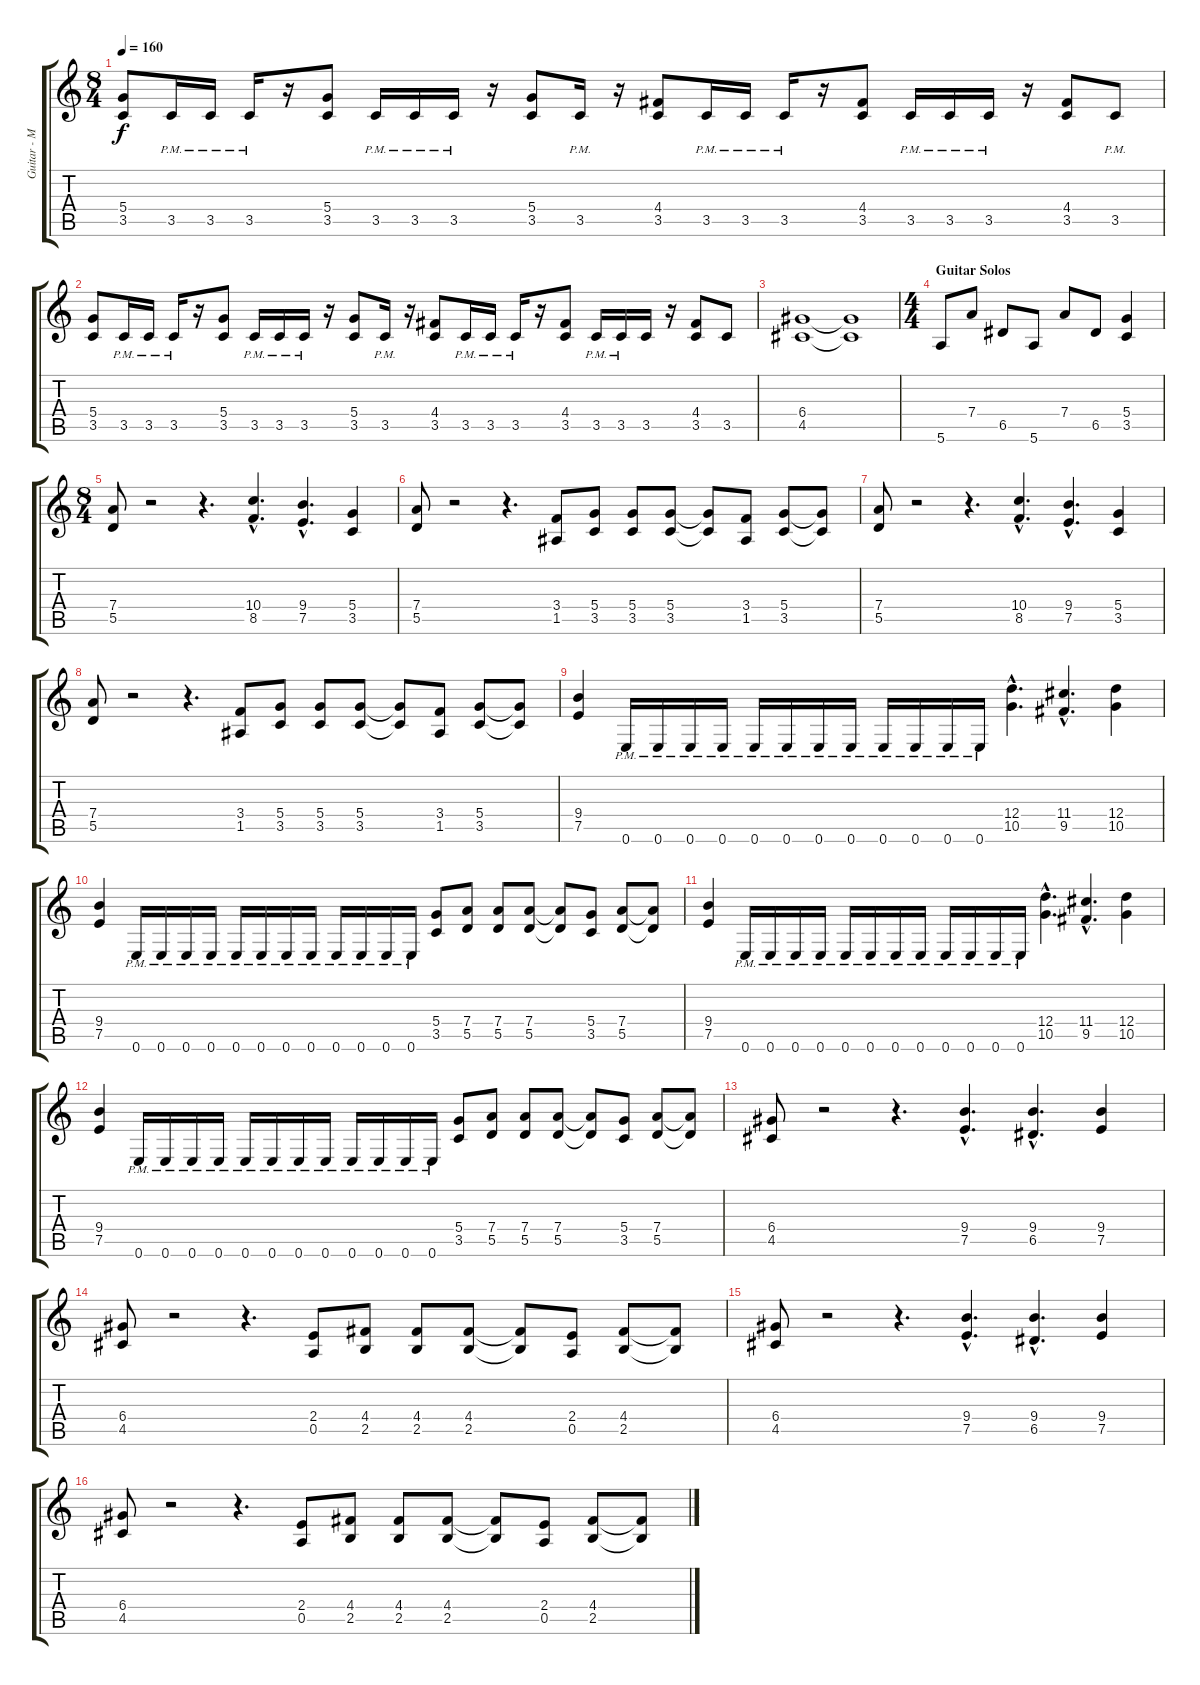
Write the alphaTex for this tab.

\track ("Guitar - Michael Denner" "Guitar - M") {instrument distortionguitar}
\staff {score tabs}
\tuning (E4 B3 G3 D3 A2 E2) {hide}
\ts (8 4)
\tempo 160
\clef g2
\ks c
(5.4 3.5).8{dy f} 3.5{pm}.16 3.5{pm}.16 3.5{pm}.16 r.16 (5.4 3.5).8 3.5{pm}.16 3.5{pm}.16 3.5{pm}.16 r.16 (5.4 3.5).8 3.5{pm}.16 r.16 (4.4 3.5).8 3.5{pm}.16 3.5{pm}.16 3.5{pm}.16 r.16 (4.4 3.5).8 3.5{pm}.16 3.5{pm}.16 3.5{pm}.16 r.16 (4.4 3.5).8 3.5{pm}.8 |
(5.4 3.5).8 3.5{pm}.16 3.5{pm}.16 3.5{pm}.16 r.16 (5.4 3.5).8 3.5{pm}.16 3.5{pm}.16 3.5{pm}.16 r.16 (5.4 3.5).8 3.5{pm}.16 r.16 (4.4 3.5).8 3.5{pm}.16 3.5{pm}.16 3.5{pm}.16 r.16 (4.4 3.5).8 3.5{pm}.16 3.5{pm}.16 3.5.16 r.16 (4.4 3.5).8 3.5.8 |
(6.4 4.5).1 (6.4{t} 4.5{t}).1 |
\ts (4 4)
\section ("" "Guitar Solos")
5.6.8 7.4.8 6.5.8 5.6.8 7.4.8 6.5.8 (5.4 3.5).4 |
\ts (8 4)
(7.4 5.5).8 r.2 r.4{d} (10.4{hac} 8.5{hac}).4{d} (9.4{hac} 7.5{hac}).4{d} (5.4 3.5).4 |
(7.4 5.5).8 r.2 r.4{d} (3.4 1.5).8 (5.4 3.5).8 (5.4 3.5).8 (5.4 3.5).8 (5.4{t} 3.5{t}).8 (3.4 1.5).8 (5.4 3.5).8 (5.4{t} 3.5{t}).8 |
(7.4 5.5).8 r.2 r.4{d} (10.4{hac} 8.5{hac}).4{d} (9.4{hac} 7.5{hac}).4{d} (5.4 3.5).4 |
(7.4 5.5).8 r.2 r.4{d} (3.4 1.5).8 (5.4 3.5).8 (5.4 3.5).8 (5.4 3.5).8 (5.4{t} 3.5{t}).8 (3.4 1.5).8 (5.4 3.5).8 (5.4{t} 3.5{t}).8 |
(9.4 7.5).4 0.6{pm}.16 0.6{pm}.16 0.6{pm}.16 0.6{pm}.16 0.6{pm}.16 0.6{pm}.16 0.6{pm}.16 0.6{pm}.16 0.6{pm}.16 0.6{pm}.16 0.6{pm}.16 0.6{pm}.16 (12.4{hac} 10.5{hac}).4{d} (11.4{hac} 9.5{hac}).4{d} (12.4 10.5).4 |
(9.4 7.5).4 0.6{pm}.16 0.6{pm}.16 0.6{pm}.16 0.6{pm}.16 0.6{pm}.16 0.6{pm}.16 0.6{pm}.16 0.6{pm}.16 0.6{pm}.16 0.6{pm}.16 0.6{pm}.16 0.6{pm}.16 (5.4 3.5).8 (7.4 5.5).8 (7.4 5.5).8 (7.4 5.5).8 (7.4{t} 5.5{t}).8 (5.4 3.5).8 (7.4 5.5).8 (7.4{t} 5.5{t}).8 |
(9.4 7.5).4 0.6{pm}.16 0.6{pm}.16 0.6{pm}.16 0.6{pm}.16 0.6{pm}.16 0.6{pm}.16 0.6{pm}.16 0.6{pm}.16 0.6{pm}.16 0.6{pm}.16 0.6{pm}.16 0.6{pm}.16 (12.4{hac} 10.5{hac}).4{d} (11.4{hac} 9.5{hac}).4{d} (12.4 10.5).4 |
(9.4 7.5).4 0.6{pm}.16 0.6{pm}.16 0.6{pm}.16 0.6{pm}.16 0.6{pm}.16 0.6{pm}.16 0.6{pm}.16 0.6{pm}.16 0.6{pm}.16 0.6{pm}.16 0.6{pm}.16 0.6{pm}.16 (5.4 3.5).8 (7.4 5.5).8 (7.4 5.5).8 (7.4 5.5).8 (7.4{t} 5.5{t}).8 (5.4 3.5).8 (7.4 5.5).8 (7.4{t} 5.5{t}).8 |
(6.4 4.5).8 r.2 r.4{d} (9.4{hac} 7.5{hac}).4{d} (9.4{hac} 6.5{hac}).4{d} (9.4 7.5).4 |
(6.4 4.5).8 r.2 r.4{d} (2.4 0.5).8 (4.4 2.5).8 (4.4 2.5).8 (4.4 2.5).8 (4.4{t} 2.5{t}).8 (2.4 0.5).8 (4.4 2.5).8 (4.4{t} 2.5{t}).8 |
(6.4 4.5).8 r.2 r.4{d} (9.4{hac} 7.5{hac}).4{d} (9.4{hac} 6.5{hac}).4{d} (9.4 7.5).4 |
(6.4 4.5).8 r.2 r.4{d} (2.4 0.5).8 (4.4 2.5).8 (4.4 2.5).8 (4.4 2.5).8 (4.4{t} 2.5{t}).8 (2.4 0.5).8 (4.4 2.5).8 (4.4{t} 2.5{t}).8
